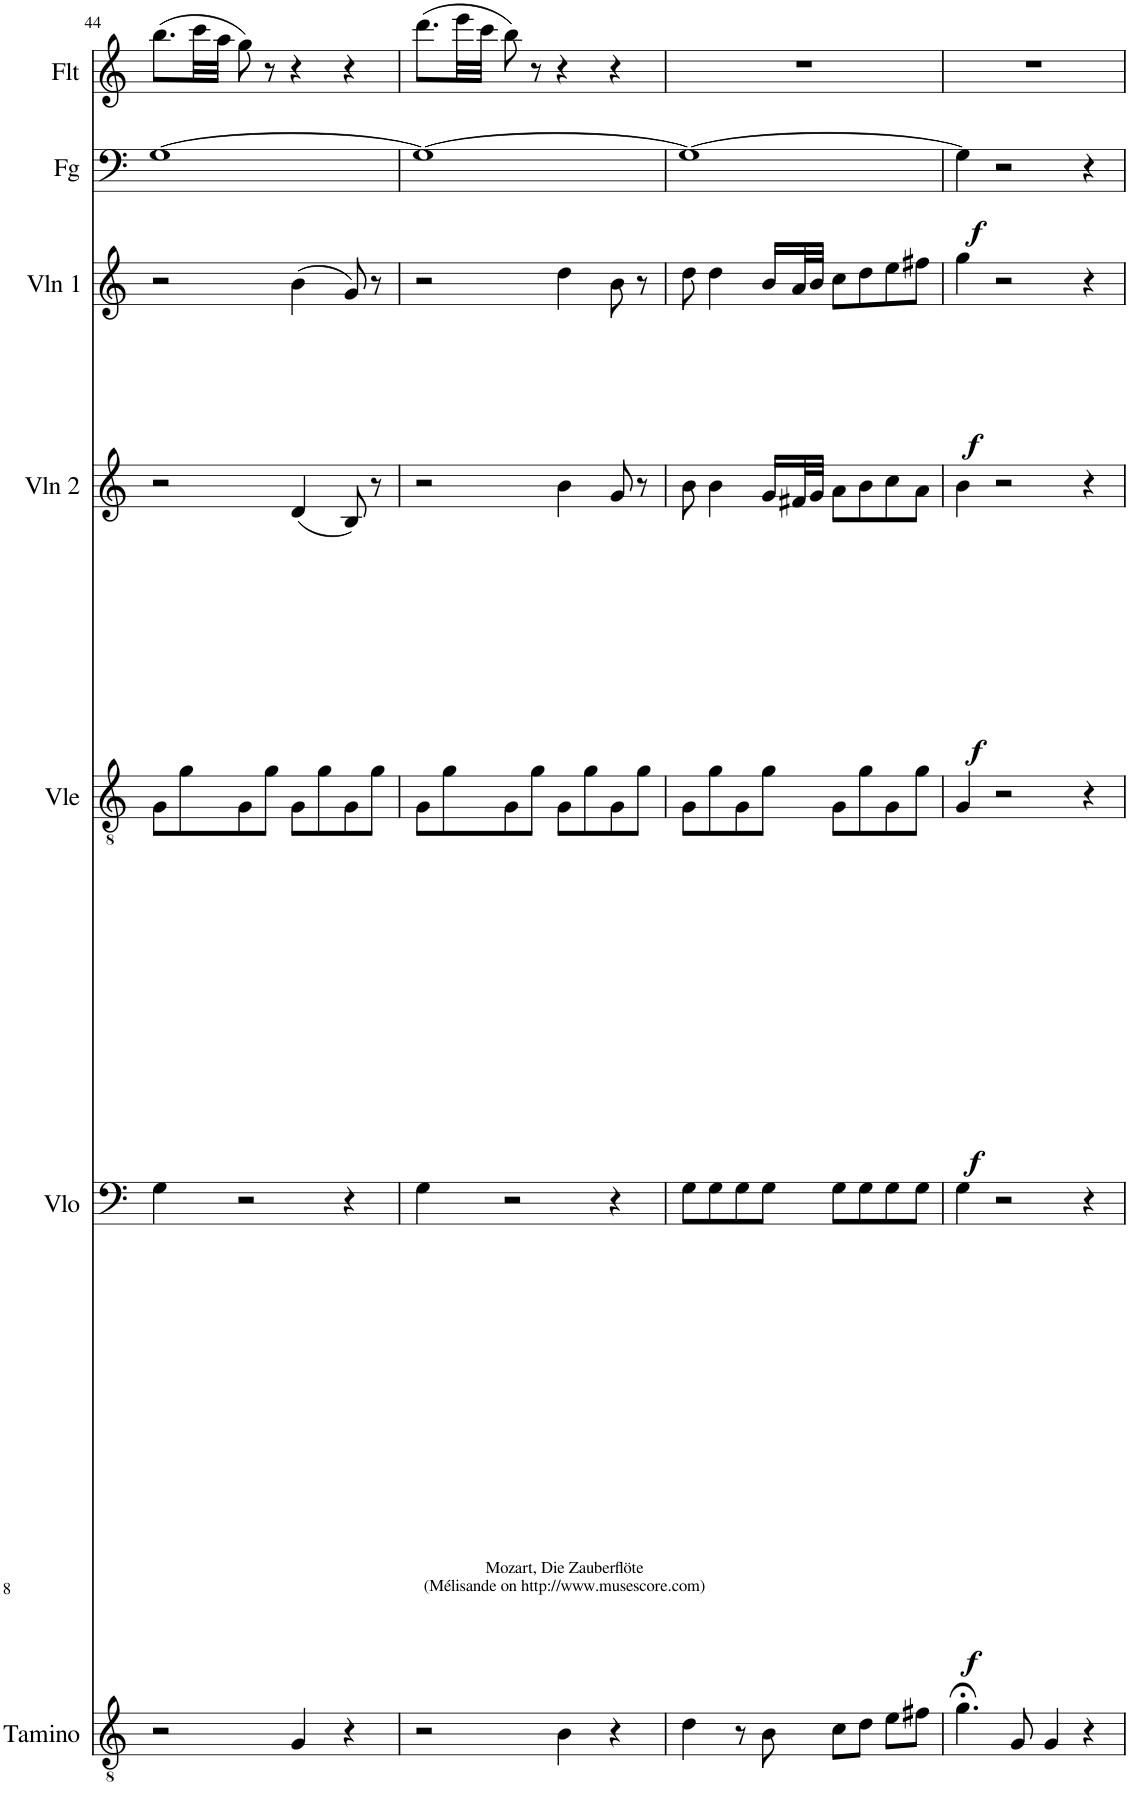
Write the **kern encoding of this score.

**kern	**text	**dynam	**kern	**dynam	**kern	**dynam	**kern	**dynam	**kern	**dynam	**kern	**dynam	**kern
*part7	*part7	*part7	*part6	*part6	*part5	*part5	*part4	*part4	*part3	*part3	*part2	*part2	*part1
*staff7	*staff7	*staff7	*staff6	*staff6	*staff5	*staff5	*staff4	*staff4	*staff3	*staff3	*staff2	*staff2	*staff1
*I"Tamino	*	*	*I"Vcello	*	*I"Viole	*	*I"Violon 2	*	*I"Violon 1	*	*I"Fagotti	*	*I"Flute
*I'Tamino	*	*	*I'Vlo	*	*I'Vle	*	*I'Vln 2	*	*I'Vln 1	*	*I'Fg	*	*I'Flt
!!LO:PB:g=z
*clefGv2	*	*	*clefF4	*	*clefGv2	*	*clefG2	*	*clefG2	*	*clefF4	*	*clefG2
*k[]	*	*	*k[]	*	*k[]	*	*k[]	*	*k[]	*	*k[]	*	*k[]
*M2/2	*	*	*M2/2	*	*M2/2	*	*M2/2	*	*M2/2	*	*M2/2	*	*M2/2
=44	=44	=44	=44	=44	=44	=44	=44	=44	=44	=44	=44	=44	=44
2r	.	.	4G\	.	8G\L	.	2r	.	2r	.	[1G	.	(8.bb\L
.	.	.	.	.	8g\	.	.	.	.	.	.	.	.
.	.	.	.	.	.	.	.	.	.	.	.	.	32ccc\LL
.	.	.	.	.	.	.	.	.	.	.	.	.	32aa\JJJ
.	.	.	2r	.	8G\	.	.	.	.	.	.	.	8gg\)
.	.	.	.	.	8g\J	.	.	.	.	.	.	.	8r
!	!LO:LY:b	!	!	!	!	!	!	!	!	!	!	!	!
4G/	Wo?	.	.	.	8G\L	.	(4d/	.	(4b\	.	.	.	4r
.	.	.	.	.	8g\	.	.	.	.	.	.	.	.
4r	.	.	4r	.	8G\	.	8B/)	.	8g/)	.	.	.	4r
.	.	.	.	.	8g\J	.	8r	.	8r	.	.	.	.
=45	=45	=45	=45	=45	=45	=45	=45	=45	=45	=45	=45	=45	=45
2r	.	.	4G\	.	8G\L	.	2r	.	2r	.	1G_	.	(8.ddd\L
.	.	.	.	.	8g\	.	.	.	.	.	.	.	.
.	.	.	.	.	.	.	.	.	.	.	.	.	32eee\LL
.	.	.	.	.	.	.	.	.	.	.	.	.	32ccc\JJJ
.	.	.	2r	.	8G\	.	.	.	.	.	.	.	8bb\)
.	.	.	.	.	8g\J	.	.	.	.	.	.	.	8r
!	!LO:LY:b	!	!	!	!	!	!	!	!	!	!	!	!
4B\	wo?	.	.	.	8G\L	.	4b\	.	4dd\	.	.	.	4r
.	.	.	.	.	8g\	.	.	.	.	.	.	.	.
4r	.	.	4r	.	8G\	.	8g/	.	8b\	.	.	.	4r
.	.	.	.	.	8g\J	.	8r	.	8r	.	.	.	.
=46	=46	=46	=46	=46	=46	=46	=46	=46	=46	=46	=46	=46	=46
!	!LO:LY:b	!	!	!	!	!	!	!	!	!	!	!	!
4d\	wo?	.	8G\L	.	8G\L	.	8b\	.	8dd\	.	1G_	.	1r
.	.	.	8G\	.	8g\	.	4b\	.	4dd\	.	.	.	.
8r	.	.	8G\	.	8G\	.	.	.	.	.	.	.	.
!	!LO:LY:b	!	!	!	!	!	!	!	!	!	!	!	!
8B\	ach!	.	8G\J	.	8g\J	.	16g/LL	.	16b/LL	.	.	.	.
.	.	.	.	.	.	.	32f#X/L	.	32a/L	.	.	.	.
.	.	.	.	.	.	.	32g/JJJ	.	32b/JJJ	.	.	.	.
!	!LO:LY:b	!	!	!	!	!	!	!	!	!	!	!	!
8c\L	wo	.	8G\L	.	8G\L	.	8a\L	.	8cc\L	.	.	.	.
8d\J	.	.	8G\	.	8g\	.	8b\	.	8dd\	.	.	.	.
!	!LO:LY:b	!	!	!	!	!	!	!	!	!	!	!	!
8e\L	wo	.	8G\	.	8G\	.	8cc\	.	8ee\	.	.	.	.
8f#X\J	.	.	8G\J	.	8g\J	.	8a\J	.	8ff#X\J	.	.	.	.
=47	=47	=47	=47	=47	=47	=47	=47	=47	=47	=47	=47	=47	=47
!	!LO:LY:b	!LO:DY:b	!	!LO:DY:b	!	!LO:DY:b	!	!LO:DY:b	!	!LO:DY:b	!	!LO:DY:b	!
4.g;<\	find'	f	4G\	f	4G/	f	4b\	f	4gg\	f	4G\]	f	1r
.	.	.	2r	.	2r	.	2r	.	2r	.	2r	.	.
!	!LO:LY:b	!	!	!	!	!	!	!	!	!	!	!	!
8G/	ich	.	.	.	.	.	.	.	.	.	.	.	.
!	!LO:LY:b	!	!	!	!	!	!	!	!	!	!	!	!
4G/	dich?	.	.	.	.	.	.	.	.	.	.	.	.
4r	.	.	4r	.	4r	.	4r	.	4r	.	4r	.	.
=	=	=	=	=	=	=	=	=	=	=	=	=	=
*-	*-	*-	*-	*-	*-	*-	*-	*-	*-	*-	*-	*-	*-
